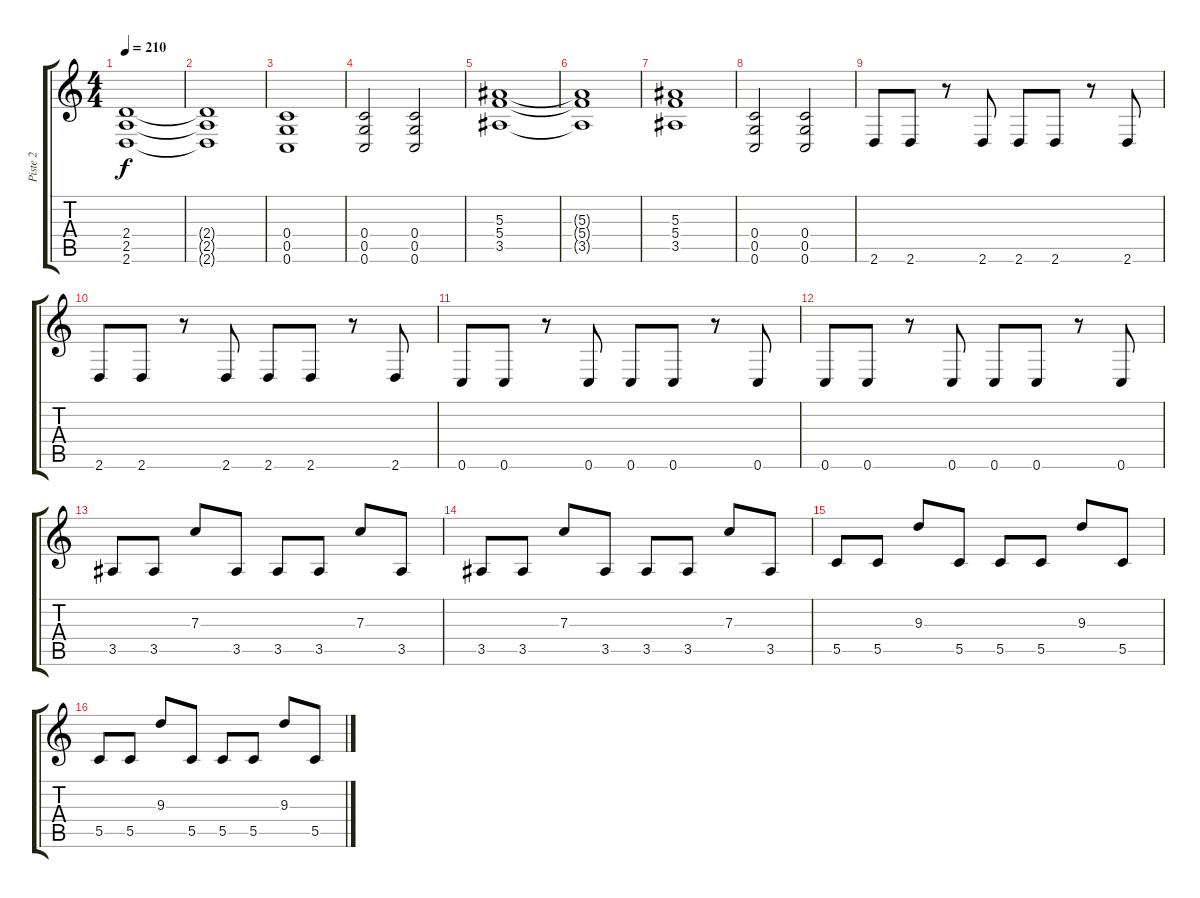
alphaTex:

\track ("Piste 2" "Piste 2") {instrument distortionguitar}
\staff {score tabs}
\tuning (D4 A3 F3 C3 G2 C2) {hide}
\ts (4 4)
\tempo 210
\clef g2
\ks c
(2.4 2.5 2.6).1{dy f} |
(2.4{t} 2.5{t} 2.6{t}).1 |
(0.4 0.5 0.6).1 |
(0.4 0.5 0.6).2 (0.4 0.5 0.6).2 |
(5.3 5.4 3.5).1 |
(5.3{t} 5.4{t} 3.5{t}).1 |
(5.3 5.4 3.5).1 |
(0.4 0.5 0.6).2 (0.4 0.5 0.6).2 |
2.6.8 2.6.8 r.8 2.6.8 2.6.8 2.6.8 r.8 2.6.8 |
2.6.8 2.6.8 r.8 2.6.8 2.6.8 2.6.8 r.8 2.6.8 |
0.6.8 0.6.8 r.8 0.6.8 0.6.8 0.6.8 r.8 0.6.8 |
0.6.8 0.6.8 r.8 0.6.8 0.6.8 0.6.8 r.8 0.6.8 |
3.5.8 3.5.8 7.3.8 3.5.8 3.5.8 3.5.8 7.3.8 3.5.8 |
3.5.8 3.5.8 7.3.8 3.5.8 3.5.8 3.5.8 7.3.8 3.5.8 |
5.5.8 5.5.8 9.3.8 5.5.8 5.5.8 5.5.8 9.3.8 5.5.8 |
5.5.8 5.5.8 9.3.8 5.5.8 5.5.8 5.5.8 9.3.8 5.5.8
